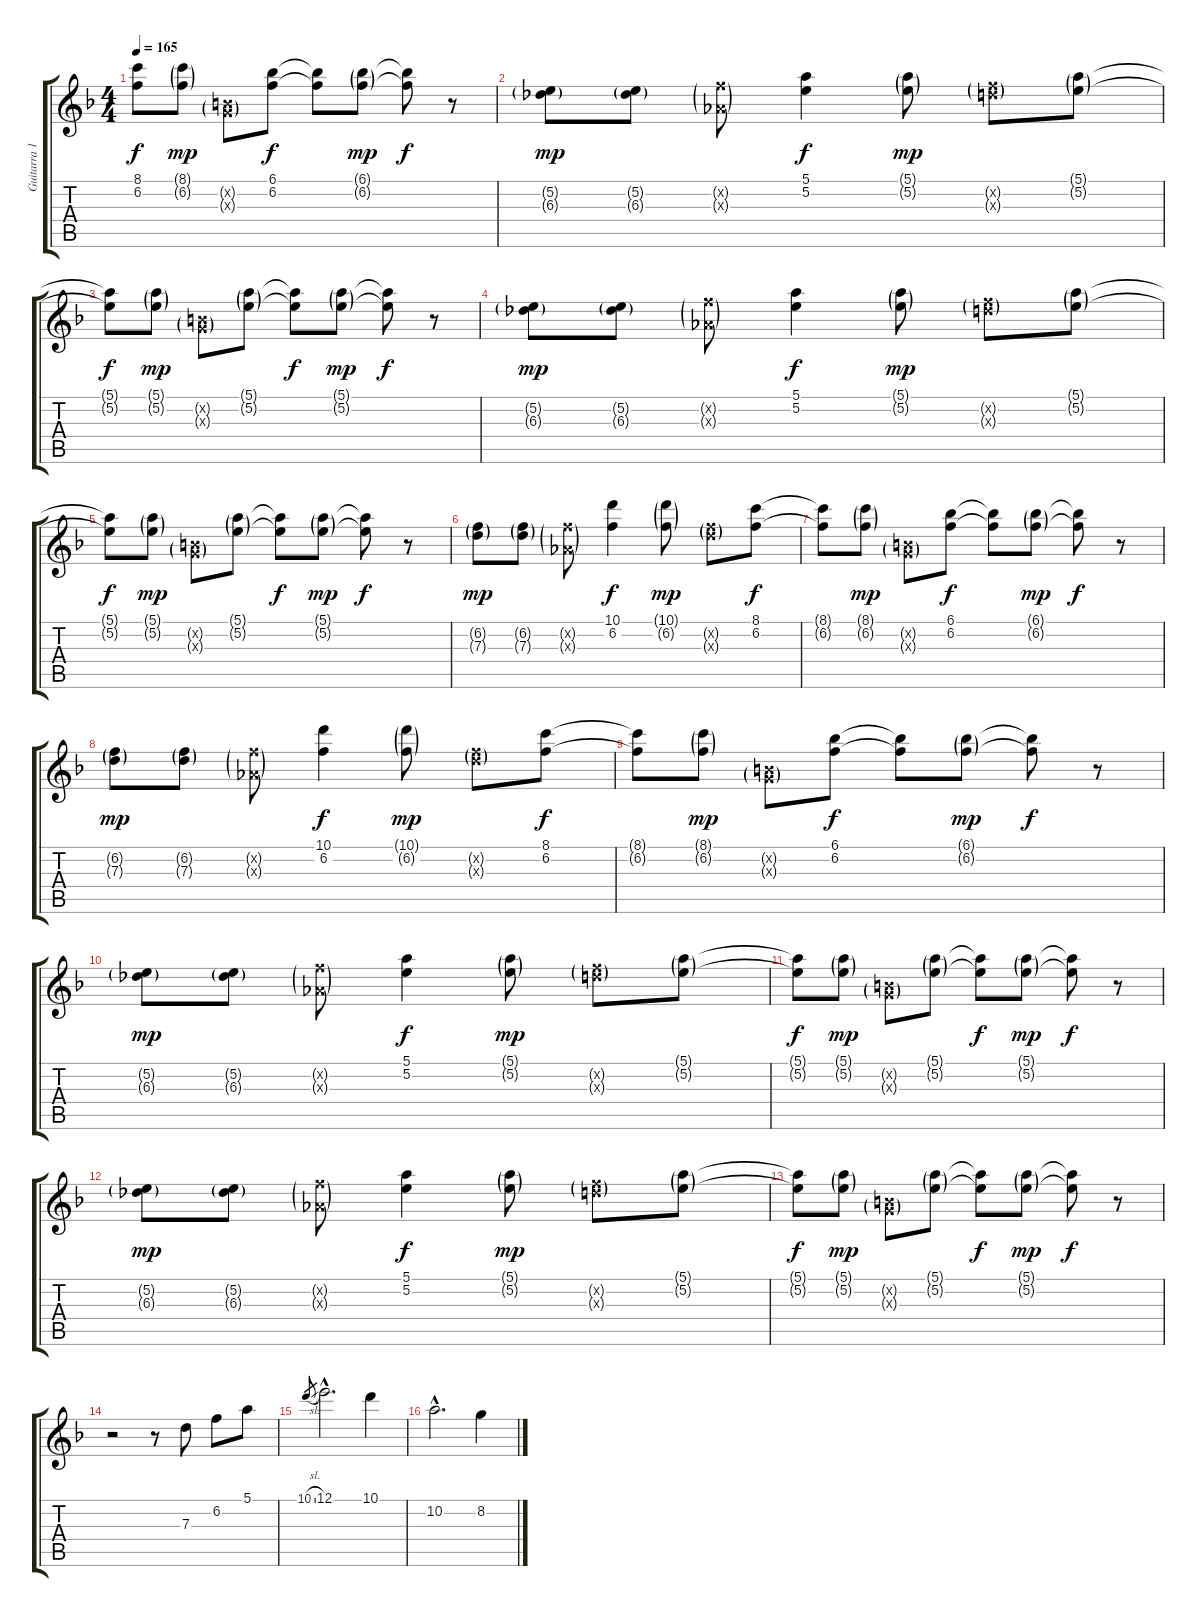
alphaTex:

\track ("Guitarra 1" "Guitarra 1") {instrument electricguitarclean}
\staff {score tabs}
\tuning (E4 B3 G3 D3 A2 E2) {hide}
\ts (4 4)
\tempo 165
\clef g2
\ks dminor
(8.1{t} 6.2{t}).8{dy f} (8.1{g} 6.2{g}).8{dy mp} (0.2{g x} 0.3{g x}).8 (6.1 6.2).8{dy f} (6.1{t} 6.2{t}).8 (6.1{g} 6.2{g}).8{dy mp} (6.1{t} 6.2{t}).8{dy f} r.8 |
(5.2{g} 6.3{g}).8{dy mp} (5.2{g} 6.3{g}).8 (6.2{g x} 1.3{g x}).8 (5.1 5.2).4{dy f} (5.1{g} 5.2{g}).8{dy mp} (6.2{g x} 7.3{g x}).8 (5.1{g} 5.2{g}).8 |
(5.1{t} 5.2{t}).8{dy f} (5.1{g} 5.2{g}).8{dy mp} (0.2{g x} 0.3{g x}).8 (5.1{g} 5.2{g}).8 (5.1{t} 5.2{t}).8{dy f} (5.1{g} 5.2{g}).8{dy mp} (5.1{t} 5.2{t}).8{dy f} r.8 |
(5.2{g} 6.3{g}).8{dy mp} (5.2{g} 6.3{g}).8 (6.2{g x} 1.3{g x}).8 (5.1 5.2).4{dy f} (5.1{g} 5.2{g}).8{dy mp} (6.2{g x} 7.3{g x}).8 (5.1{g} 5.2{g}).8 |
(5.1{t} 5.2{t}).8{dy f} (5.1{g} 5.2{g}).8{dy mp} (0.2{g x} 0.3{g x}).8 (5.1{g} 5.2{g}).8 (5.1{t} 5.2{t}).8{dy f} (5.1{g} 5.2{g}).8{dy mp} (5.1{t} 5.2{t}).8{dy f} r.8 |
(6.2{g} 7.3{g}).8{dy mp} (6.2{g} 7.3{g}).8 (6.2{g x} 1.3{g x}).8 (10.1 6.2).4{dy f} (10.1{g} 6.2{g}).8{dy mp} (6.2{g x} 7.3{g x}).8 (8.1 6.2).8{dy f} |
(8.1{t} 6.2{t}).8 (8.1{g} 6.2{g}).8{dy mp} (0.2{g x} 0.3{g x}).8 (6.1 6.2).8{dy f} (6.1{t} 6.2{t}).8 (6.1{g} 6.2{g}).8{dy mp} (6.1{t} 6.2{t}).8{dy f} r.8 |
(6.2{g} 7.3{g}).8{dy mp} (6.2{g} 7.3{g}).8 (6.2{g x} 1.3{g x}).8 (10.1 6.2).4{dy f} (10.1{g} 6.2{g}).8{dy mp} (6.2{g x} 7.3{g x}).8 (8.1 6.2).8{dy f} |
(8.1{t} 6.2{t}).8 (8.1{g} 6.2{g}).8{dy mp} (0.2{g x} 0.3{g x}).8 (6.1 6.2).8{dy f} (6.1{t} 6.2{t}).8 (6.1{g} 6.2{g}).8{dy mp} (6.1{t} 6.2{t}).8{dy f} r.8 |
(5.2{g} 6.3{g}).8{dy mp} (5.2{g} 6.3{g}).8 (6.2{g x} 1.3{g x}).8 (5.1 5.2).4{dy f} (5.1{g} 5.2{g}).8{dy mp} (6.2{g x} 7.3{g x}).8 (5.1{g} 5.2{g}).8 |
(5.1{t} 5.2{t}).8{dy f} (5.1{g} 5.2{g}).8{dy mp} (0.2{g x} 0.3{g x}).8 (5.1{g} 5.2{g}).8 (5.1{t} 5.2{t}).8{dy f} (5.1{g} 5.2{g}).8{dy mp} (5.1{t} 5.2{t}).8{dy f} r.8 |
(5.2{g} 6.3{g}).8{dy mp} (5.2{g} 6.3{g}).8 (6.2{g x} 1.3{g x}).8 (5.1 5.2).4{dy f} (5.1{g} 5.2{g}).8{dy mp} (6.2{g x} 7.3{g x}).8 (5.1{g} 5.2{g}).8 |
(5.1{t} 5.2{t}).8{dy f} (5.1{g} 5.2{g}).8{dy mp} (0.2{g x} 0.3{g x}).8 (5.1{g} 5.2{g}).8 (5.1{t} 5.2{t}).8{dy f} (5.1{g} 5.2{g}).8{dy mp} (5.1{t} 5.2{t}).8{dy f} r.8 |
r.2{instrument overdrivenguitar} r.8 7.3.8 6.2.8 5.1.8 |
10.1{sl}.8{gr} 12.1{hac}.2{d} 10.1.4 |
10.2{hac}.2{d} 8.2.4
